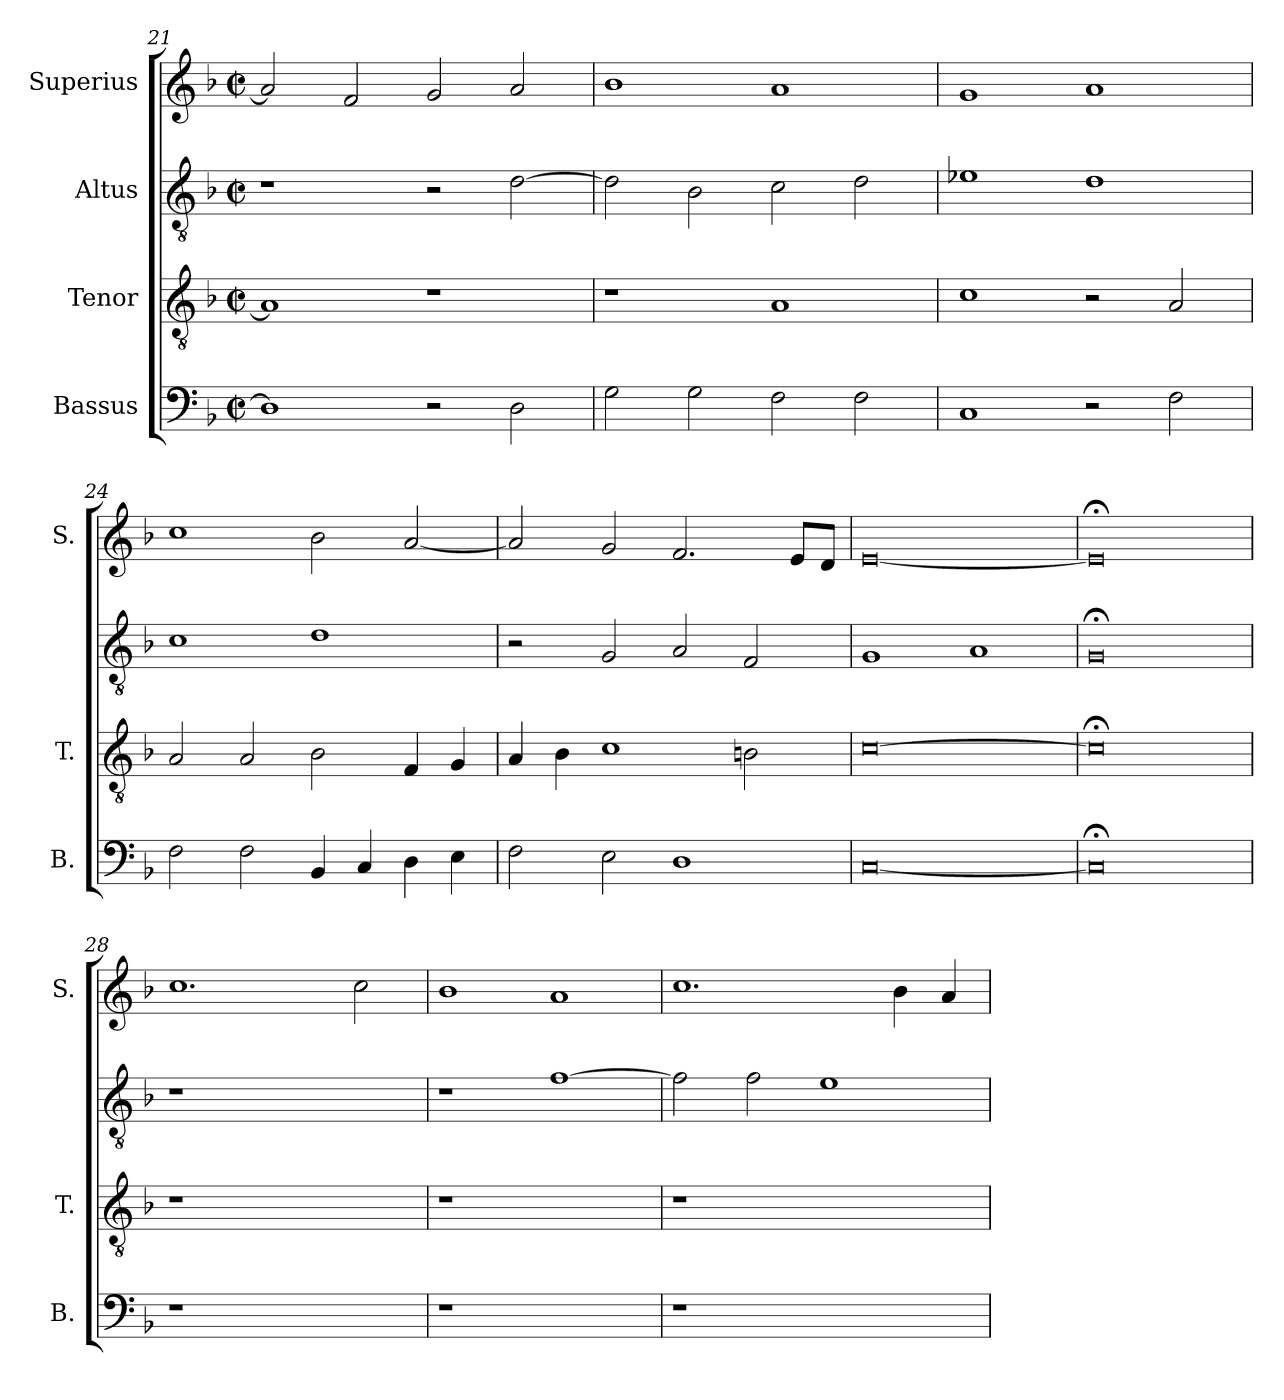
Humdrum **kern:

**kern	**kern	**kern	**kern
*part4	*part3	*part2	*part1
*staff4	*staff3	*staff2	*staff1
*I"Bassus	*I"Tenor	*I"Altus	*I"Superius
*I'B.	*I'T.	*	*I'S.
*clefF4	*clefGv2	*clefGv2	*clefG2
*	*ITrd7c12	*ITrd7c12	*
*k[b-]	*k[b-]	*k[b-]	*k[b-]
*F:	*F:	*F:	*F:
*M2/2	*M2/2	*M2/2	*M2/2
*met(c|)	*met(c|)	*met(c|)	*met(c|)
=21	=21	=21	=21
1Di]	1AAi]	1r	2ai/]
.	.	.	2fi/
2r	1r	2r	2gi/
2Di\	.	[>2Di\	2ai/
=22	=22	=22	=22
2Gi\	1r	2Di\]	1b-i
2Gi\	.	2BB-i\	.
2Fi\	1AAi	2Ci\	1ai
2Fi\	.	2Di\	.
!!LO:PB:g=z
=23	=23	=23	=23
1Ci	1Ci	1E-Xi	1gi
2r	2r	1Di	1ai
2Fi\	2AAi/	.	.
=24	=24	=24	=24
2Fi\	2AAi/	1Ci	1cci
2Fi\	2AAi/	.	.
4BB-i/	2BB-i\	1Di	2b-i\
4Ci/	.	.	.
4Di\	4FFi/	.	[<2ai/
4Ei\	4GGi/	.	.
=25	=25	=25	=25
2Fi\	4AAi/	2r	2ai/]
.	4BB-i\	.	.
2Ei\	1Ci	2GGi/	2gi/
1Di	.	2AAi/	2.fi/
.	2BBni\	2FFi/	.
.	.	.	8ei/L
.	.	.	8di/J
=26	=26	=26	=26
[<0Ci	[>0Ci	1GGi	[<0ei
.	.	1AAi	.
=27	=27	=27	=27
0C;i]	0C;i]	0GG;i	0e;i]
=28	=28	=28	=28
!LO:N:vis=1	!LO:N:vis=1	!LO:N:vis=1	!
1r	1r	1r	1.cci
1ryy	1ryy	1ryy	.
.	.	.	2cci\
!!LO:LB:g=z
=29	=29	=29	=29
!LO:N:vis=1	!LO:N:vis=1	!	!
1r	1r	1r	1b-i
1ryy	1ryy	[>1Fi	1ai
=30	=30	=30	=30
!LO:N:vis=1	!LO:N:vis=1	!	!
1r	1r	2Fi\]	1.cci
.	.	2Fi\	.
1ryy	1ryy	1Ei	.
.	.	.	4b-i\
.	.	.	4ai/
=	=	=	=
*-	*-	*-	*-
